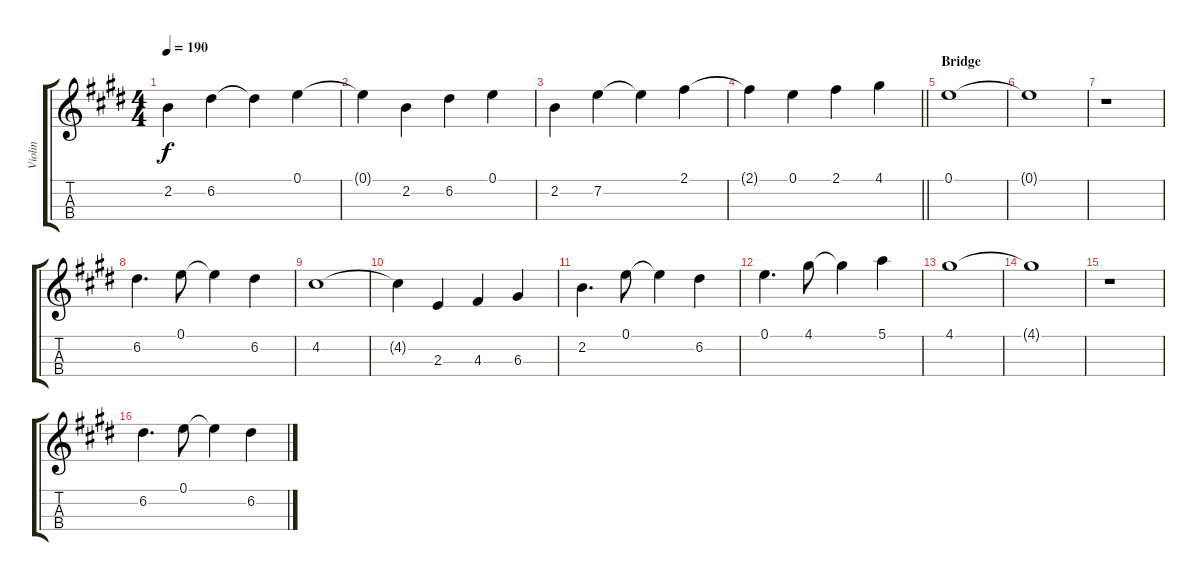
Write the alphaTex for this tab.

\track ("Violin" "Violin") {instrument violin}
\staff {score tabs}
\tuning (E5 A4 D4 G3) {hide}
\ts (4 4)
\tempo 190
\clef g2
\ks e
2.2.4{dy f} 6.2.4 6.2{t}.4 0.1.4 |
0.1{t}.4 2.2.4 6.2.4 0.1.4 |
2.2.4 7.2.4 7.2{t}.4 2.1.4 |
\barLineRight lightlight
2.1{t}.4 0.1.4 2.1.4 4.1.4 |
\section ("" "Bridge")
0.1.1 |
0.1{t}.1 |
r.1 |
6.2.4{d} 0.1.8 0.1{t}.4 6.2.4 |
4.2.1 |
4.2{t}.4 2.3.4 4.3.4 6.3.4 |
2.2.4{d} 0.1.8 0.1{t}.4 6.2.4 |
0.1.4{d} 4.1.8 4.1{t}.4 5.1.4 |
4.1.1 |
4.1{t}.1 |
r.1 |
6.2.4{d} 0.1.8 0.1{t}.4 6.2.4
